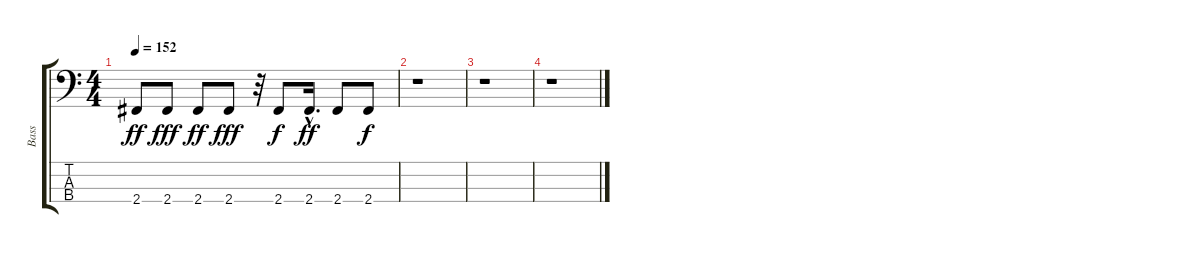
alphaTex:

\track ("Bass" "Bass") {instrument fretlessbass}
\staff {score tabs}
\tuning (G2 D2 A1 E1) {hide}
\ts (4 4)
\tempo 152
\clef f4
\ks c
2.4.8{dy ff} 2.4.8{dy fff} 2.4.8{dy ff} 2.4.8{dy fff} r.32 2.4.8{dy f} 2.4{hac}.16{d dy ff} 2.4.8 2.4.8{dy f} |
r.1 |
r.1 |
r.1
